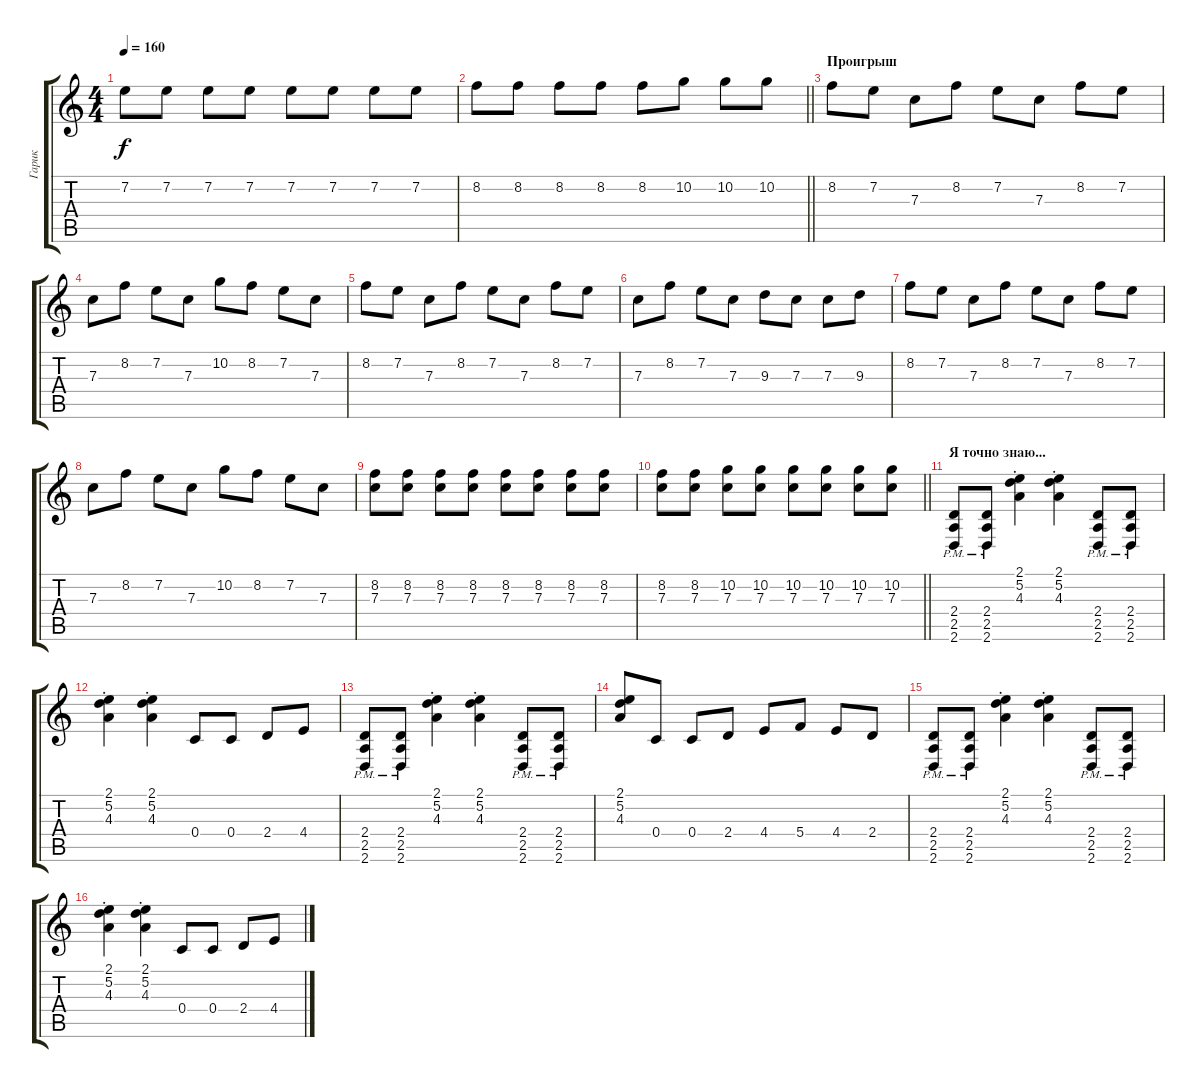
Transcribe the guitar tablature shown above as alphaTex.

\track ("Гарик" "Гарик") {instrument electricguitarclean}
\staff {score tabs}
\tuning (D4 A3 F3 C3 G2 C2) {hide}
\ts (4 4)
\tempo 160
\clef g2
\ks c
7.2.8{dy f} 7.2.8 7.2.8 7.2.8 7.2.8 7.2.8 7.2.8 7.2.8 |
\barLineRight lightlight
8.2.8 8.2.8 8.2.8 8.2.8 8.2.8 10.2.8 10.2.8 10.2.8 |
\section ("" "Проигрыш")
8.2.8 7.2.8 7.3.8 8.2.8 7.2.8 7.3.8 8.2.8 7.2.8 |
7.3.8 8.2.8 7.2.8 7.3.8 10.2.8 8.2.8 7.2.8 7.3.8 |
8.2.8 7.2.8 7.3.8 8.2.8 7.2.8 7.3.8 8.2.8 7.2.8 |
7.3.8 8.2.8 7.2.8 7.3.8 9.3.8 7.3.8 7.3.8 9.3.8 |
8.2.8 7.2.8 7.3.8 8.2.8 7.2.8 7.3.8 8.2.8 7.2.8 |
7.3.8 8.2.8 7.2.8 7.3.8 10.2.8 8.2.8 7.2.8 7.3.8 |
(8.2 7.3).8 (8.2 7.3).8 (8.2 7.3).8 (8.2 7.3).8 (8.2 7.3).8 (8.2 7.3).8 (8.2 7.3).8 (8.2 7.3).8 |
\barLineRight lightlight
(8.2 7.3).8 (8.2 7.3).8 (10.2 7.3).8 (10.2 7.3).8 (10.2 7.3).8 (10.2 7.3).8 (10.2 7.3).8 (10.2 7.3).8 |
\section ("" "Я точно знаю...")
(2.4{pm} 2.5{pm} 2.6{pm}).8{instrument distortionguitar} (2.4{pm} 2.5{pm} 2.6{pm}).8 (2.1{st} 5.2{st} 4.3{st}).4 (2.1{st} 5.2{st} 4.3{st}).4 (2.4{pm} 2.5{pm} 2.6{pm}).8 (2.4{pm} 2.5{pm} 2.6{pm}).8 |
(2.1{st} 5.2{st} 4.3{st}).4 (2.1{st} 5.2{st} 4.3{st}).4 0.4.8 0.4.8 2.4.8 4.4.8 |
(2.4{pm} 2.5{pm} 2.6{pm}).8{instrument distortionguitar} (2.4{pm} 2.5{pm} 2.6{pm}).8 (2.1{st} 5.2{st} 4.3{st}).4 (2.1{st} 5.2{st} 4.3{st}).4 (2.4{pm} 2.5{pm} 2.6{pm}).8 (2.4{pm} 2.5{pm} 2.6{pm}).8 |
(2.1 5.2 4.3).8 0.4.8 0.4.8 2.4.8 4.4.8 5.4.8 4.4.8 2.4.8 |
(2.4{pm} 2.5{pm} 2.6{pm}).8{instrument distortionguitar} (2.4{pm} 2.5{pm} 2.6{pm}).8 (2.1{st} 5.2{st} 4.3{st}).4 (2.1{st} 5.2{st} 4.3{st}).4 (2.4{pm} 2.5{pm} 2.6{pm}).8 (2.4{pm} 2.5{pm} 2.6{pm}).8 |
(2.1{st} 5.2{st} 4.3{st}).4 (2.1{st} 5.2{st} 4.3{st}).4 0.4.8 0.4.8 2.4.8 4.4.8
